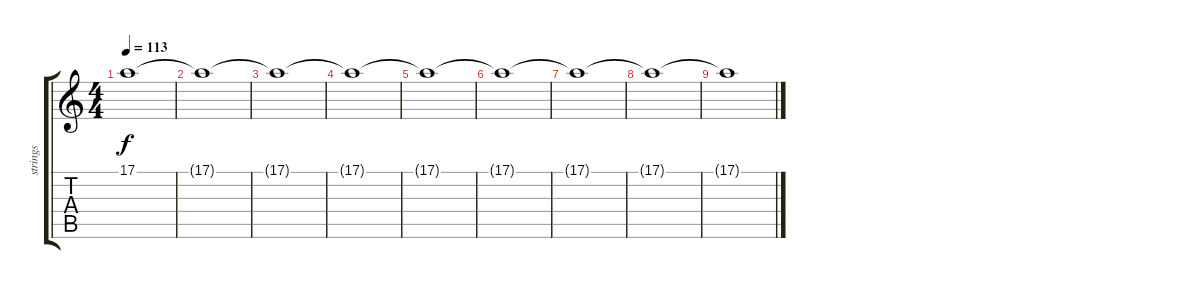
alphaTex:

\track ("strings" "strings") {instrument tremolostrings}
\staff {score tabs}
\tuning (E4 B3 G3 D3 A2 E2) {hide}
\ts (4 4)
\tempo 113
\clef g2
\ks c
17.1{t}.1{dy f} |
17.1{t}.1 |
17.1{t}.1 |
17.1{t}.1 |
17.1{t}.1 |
17.1{t}.1{volume 0} |
17.1{t}.1 |
17.1{t}.1 |
17.1{t}.1
